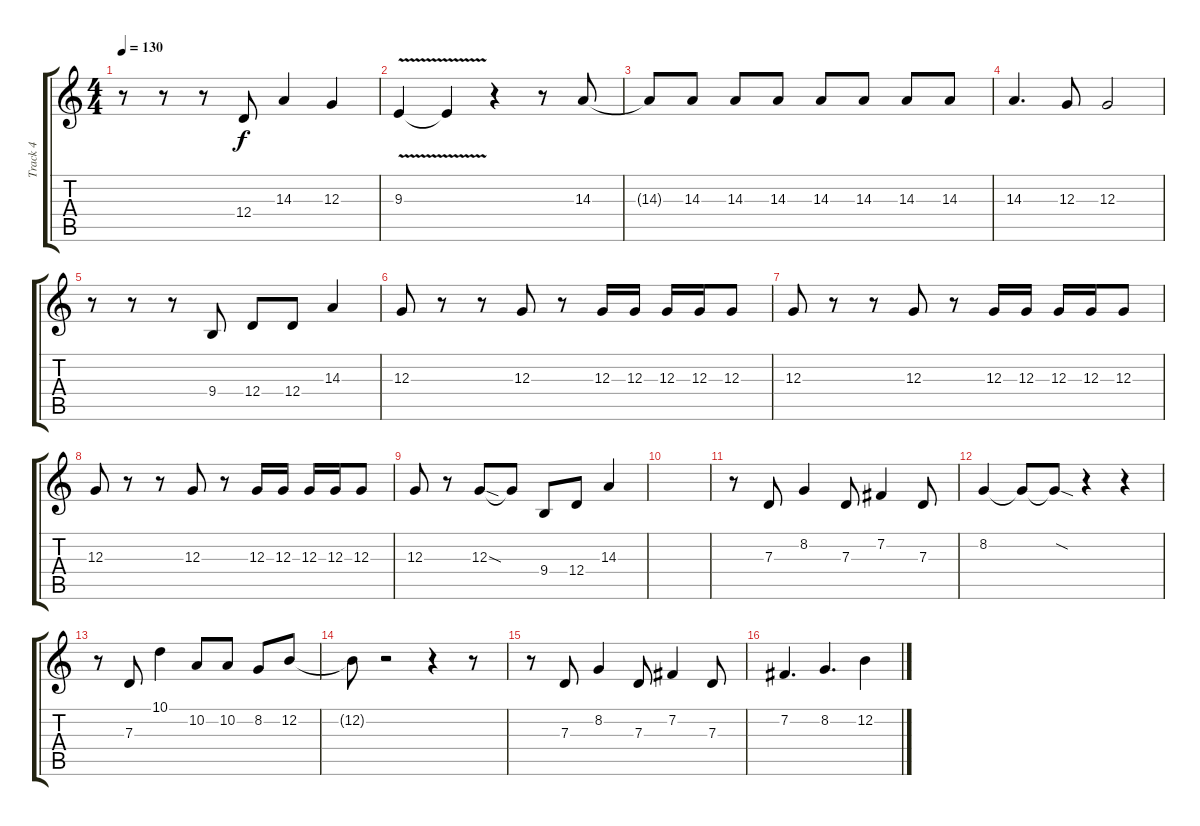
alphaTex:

\track ("Track 4" "Track 4") {instrument lead1square}
\staff {score tabs}
\tuning (E4 B3 G3 D3 A2 E2) {hide}
\ts (4 4)
\tempo 130
\clef g2
\ks c
r.8{dy f} r.8 r.8 12.4.8 14.3.4 12.3.4 |
9.3{v}.4 9.3{t}.4 r.4 r.8 14.3.8 |
14.3{t}.8 14.3.8 14.3.8 14.3.8 14.3.8 14.3.8 14.3.8 14.3.8 |
14.3.4{d} 12.3.8 12.3.2 |
r.8 r.8 r.8 9.4.8 12.4.8 12.4.8 14.3.4 |
12.3.8 r.8 r.8 12.3.8 r.8 12.3.16 12.3.16 12.3.16 12.3.16 12.3.8 |
12.3.8 r.8 r.8 12.3.8 r.8 12.3.16 12.3.16 12.3.16 12.3.16 12.3.8 |
12.3.8 r.8 r.8 12.3.8 r.8 12.3.16 12.3.16 12.3.16 12.3.16 12.3.8 |
12.3.8 r.8 12.3{sod}.8 12.3{t}.8 9.4.8 12.4.8 14.3.4 |
|
r.8 7.3.8 8.2.4 7.3.8 7.2.4 7.3.8 |
8.2.4 8.2{t}.8 8.2{sod t}.8 r.4 r.4 |
r.8 7.3.8 10.1.4 10.2.8 10.2.8 8.2.8 12.2.8 |
12.2{t}.8 r.2 r.4 r.8 |
r.8 7.3.8 8.2.4 7.3.8 7.2.4 7.3.8 |
7.2.4{d} 8.2.4{d} 12.2.4
